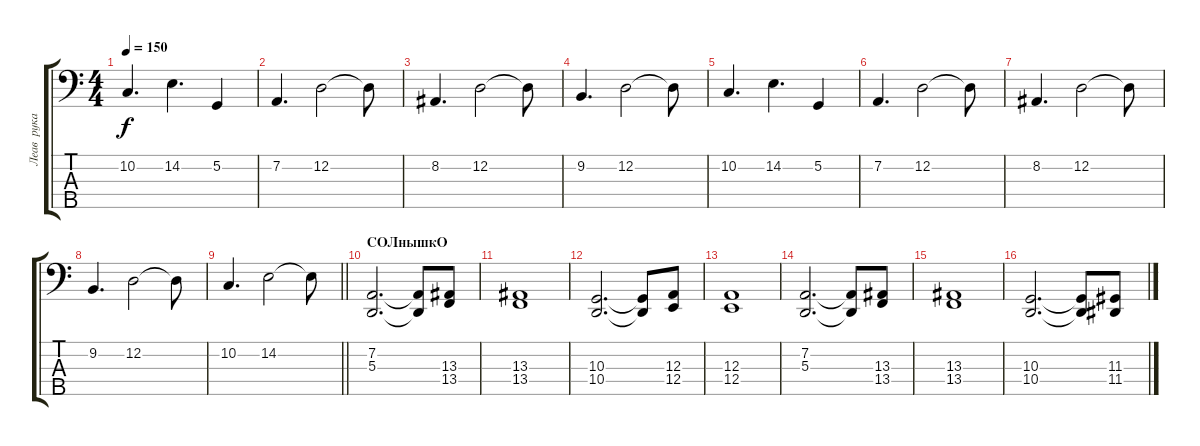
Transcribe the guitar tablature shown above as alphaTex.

\track ("Леав  рука" "Леав  рука") {instrument stringensemble1}
\staff {score tabs}
\tuning (G2 D2 A1 E1 B0) {hide}
\ts (4 4)
\tempo 150
\clef f4
\ks c
10.2.4{d dy f} 14.2.4{d} 5.2.4 |
7.2.4{d} 12.2.2 12.2{t}.8 |
8.2.4{d} 12.2.2 12.2{t}.8 |
9.2.4{d} 12.2.2 12.2{t}.8 |
10.2.4{d} 14.2.4{d} 5.2.4 |
7.2.4{d} 12.2.2 12.2{t}.8 |
8.2.4{d} 12.2.2 12.2{t}.8 |
9.2.4{d} 12.2.2 12.2{t}.8 |
\barLineRight lightlight
10.2.4{d} 14.2.2 14.2{t}.8 |
\section ("" "СОЛнышкО")
(7.2 5.3).2{d} (7.2{t} 5.3{t}).8 (13.3 13.4).8 |
(13.3 13.4).1 |
(10.3 10.4).2{d} (10.3{t} 10.4{t}).8 (12.3 12.4).8 |
(12.3 12.4).1 |
(7.2 5.3).2{d} (7.2{t} 5.3{t}).8 (13.3 13.4).8 |
(13.3 13.4).1 |
(10.3 10.4).2{d} (10.3{t} 10.4{t}).8 (11.3 11.4).8
